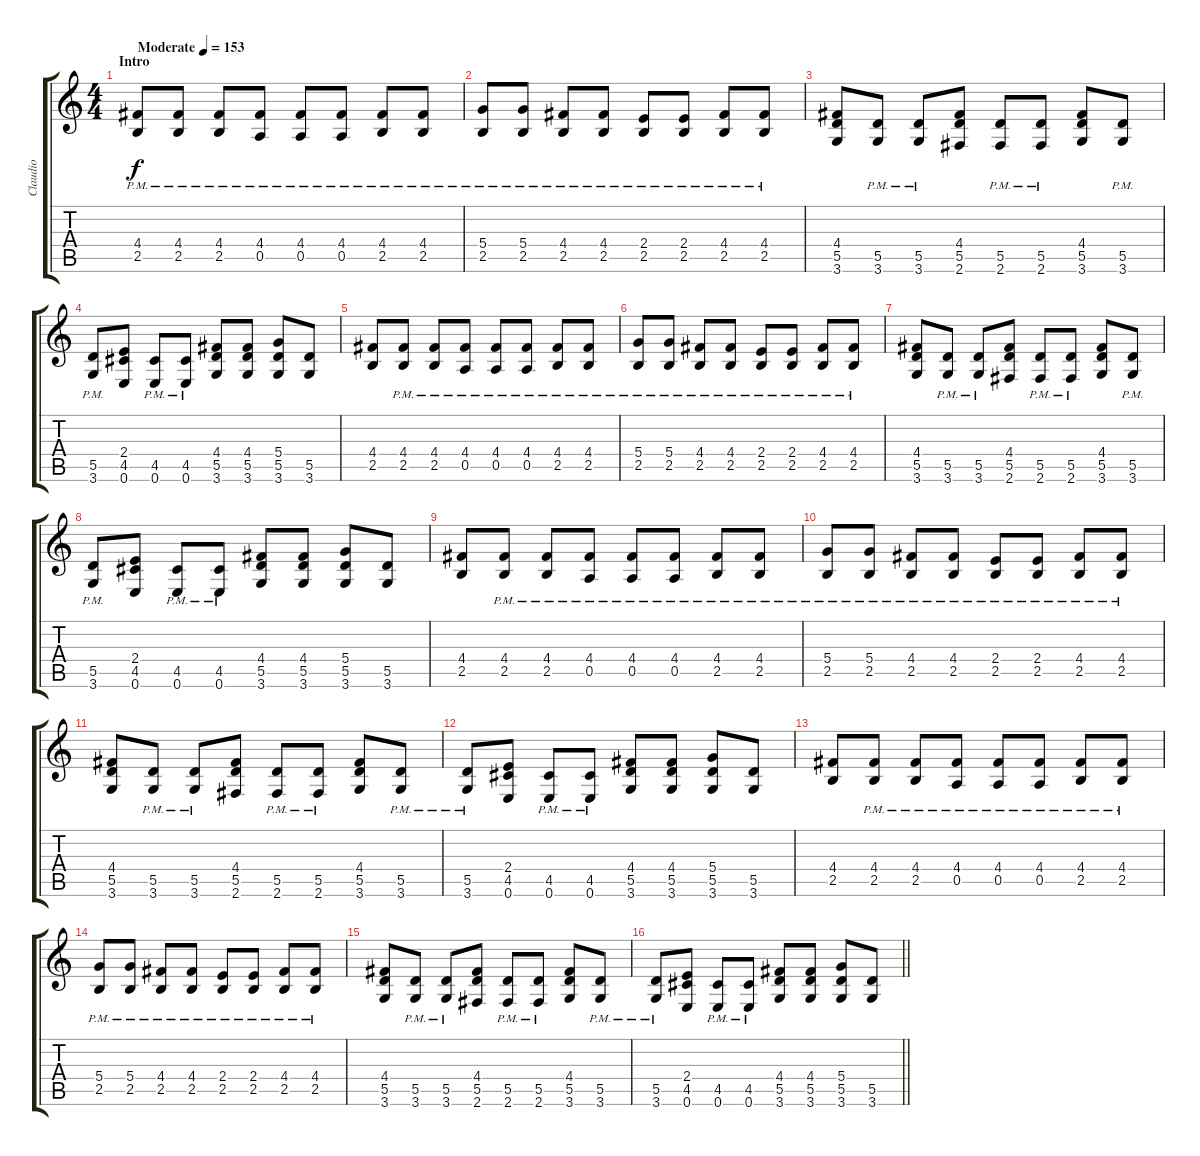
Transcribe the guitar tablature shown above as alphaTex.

\track ("Claudio" "Claudio") {instrument distortionguitar}
\staff {score tabs}
\tuning (E4 B3 G3 D3 A2 E2) {hide}
\ts (4 4)
\section ("" "Intro")
\tempo (153 "Moderate")
\clef g2
\ks c
(4.4{pm} 2.5{pm}).8{dy f instrument distortionguitar} (4.4{pm} 2.5{pm}).8 (4.4{pm} 2.5{pm}).8 (4.4{pm} 0.5{pm}).8 (4.4{pm} 0.5{pm}).8 (4.4{pm} 0.5{pm}).8 (4.4{pm} 2.5{pm}).8 (4.4{pm} 2.5{pm}).8 |
(5.4{pm} 2.5{pm}).8 (5.4{pm} 2.5{pm}).8 (4.4{pm} 2.5{pm}).8 (4.4{pm} 2.5{pm}).8 (2.4{pm} 2.5{pm}).8 (2.4{pm} 2.5{pm}).8 (4.4{pm} 2.5{pm}).8 (4.4{pm} 2.5{pm}).8 |
(4.4 5.5 3.6).8 (5.5 3.6{pm}).8 (5.5 3.6{pm}).8 (4.4 5.5 2.6).8 (5.5 2.6{pm}).8 (5.5 2.6{pm}).8 (4.4 5.5 3.6).8 (5.5 3.6{pm}).8 |
(5.5 3.6{pm}).8 (2.4 4.5 0.6).8 (4.5 0.6{pm}).8 (4.5 0.6{pm}).8 (4.4 5.5 3.6).8 (4.4 5.5 3.6).8 (5.4 5.5 3.6).8 (5.5 3.6).8 |
(4.4 2.5).8 (4.4{pm} 2.5{pm}).8 (4.4{pm} 2.5{pm}).8 (4.4{pm} 0.5{pm}).8 (4.4{pm} 0.5{pm}).8 (4.4{pm} 0.5{pm}).8 (4.4{pm} 2.5{pm}).8 (4.4{pm} 2.5{pm}).8 |
(5.4{pm} 2.5{pm}).8 (5.4{pm} 2.5{pm}).8 (4.4{pm} 2.5{pm}).8 (4.4{pm} 2.5{pm}).8 (2.4{pm} 2.5{pm}).8 (2.4{pm} 2.5{pm}).8 (4.4{pm} 2.5{pm}).8 (4.4{pm} 2.5{pm}).8 |
(4.4 5.5 3.6).8 (5.5 3.6{pm}).8 (5.5 3.6{pm}).8 (4.4 5.5 2.6).8 (5.5 2.6{pm}).8 (5.5 2.6{pm}).8 (4.4 5.5 3.6).8 (5.5 3.6{pm}).8 |
(5.5 3.6{pm}).8 (2.4 4.5 0.6).8 (4.5 0.6{pm}).8 (4.5 0.6{pm}).8 (4.4 5.5 3.6).8 (4.4 5.5 3.6).8 (5.4 5.5 3.6).8 (5.5 3.6).8 |
(4.4 2.5).8 (4.4{pm} 2.5{pm}).8 (4.4{pm} 2.5{pm}).8 (4.4{pm} 0.5{pm}).8 (4.4{pm} 0.5{pm}).8 (4.4{pm} 0.5{pm}).8 (4.4{pm} 2.5{pm}).8 (4.4{pm} 2.5{pm}).8 |
(5.4{pm} 2.5{pm}).8 (5.4{pm} 2.5{pm}).8 (4.4{pm} 2.5{pm}).8 (4.4{pm} 2.5{pm}).8 (2.4{pm} 2.5{pm}).8 (2.4{pm} 2.5{pm}).8 (4.4{pm} 2.5{pm}).8 (4.4{pm} 2.5{pm}).8 |
(4.4 5.5 3.6).8 (5.5 3.6{pm}).8 (5.5 3.6{pm}).8 (4.4 5.5 2.6).8 (5.5 2.6{pm}).8 (5.5 2.6{pm}).8 (4.4 5.5 3.6).8 (5.5 3.6{pm}).8 |
(5.5 3.6{pm}).8 (2.4 4.5 0.6).8 (4.5 0.6{pm}).8 (4.5 0.6{pm}).8 (4.4 5.5 3.6).8 (4.4 5.5 3.6).8 (5.4 5.5 3.6).8 (5.5 3.6).8 |
(4.4 2.5).8 (4.4{pm} 2.5{pm}).8 (4.4{pm} 2.5{pm}).8 (4.4{pm} 0.5{pm}).8 (4.4{pm} 0.5{pm}).8 (4.4{pm} 0.5{pm}).8 (4.4{pm} 2.5{pm}).8 (4.4{pm} 2.5{pm}).8 |
(5.4{pm} 2.5{pm}).8 (5.4{pm} 2.5{pm}).8 (4.4{pm} 2.5{pm}).8 (4.4{pm} 2.5{pm}).8 (2.4{pm} 2.5{pm}).8 (2.4{pm} 2.5{pm}).8 (4.4{pm} 2.5{pm}).8 (4.4{pm} 2.5{pm}).8 |
(4.4 5.5 3.6).8 (5.5 3.6{pm}).8 (5.5 3.6{pm}).8 (4.4 5.5 2.6).8 (5.5 2.6{pm}).8 (5.5 2.6{pm}).8 (4.4 5.5 3.6).8 (5.5 3.6{pm}).8 |
\barLineRight lightlight
(5.5 3.6{pm}).8 (2.4 4.5 0.6).8 (4.5 0.6{pm}).8 (4.5 0.6{pm}).8 (4.4 5.5 3.6).8 (4.4 5.5 3.6).8 (5.4 5.5 3.6).8 (5.5 3.6).8
